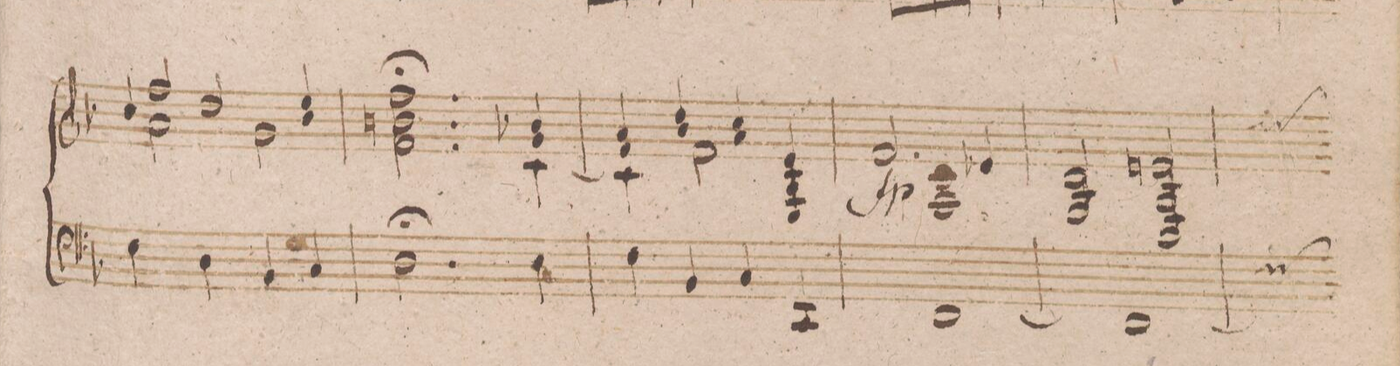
**kern
*I"Organo.
*clefF4
*k[b-]
*met(c)
*M4/4
4F\
4D\
4BB-/
4C/
=270
2.D;\
4E\
=271
4F\
4BB-/
4C/
4CC/
=272
[1FF
=273
1FF_
*custos:F
=274
*-
